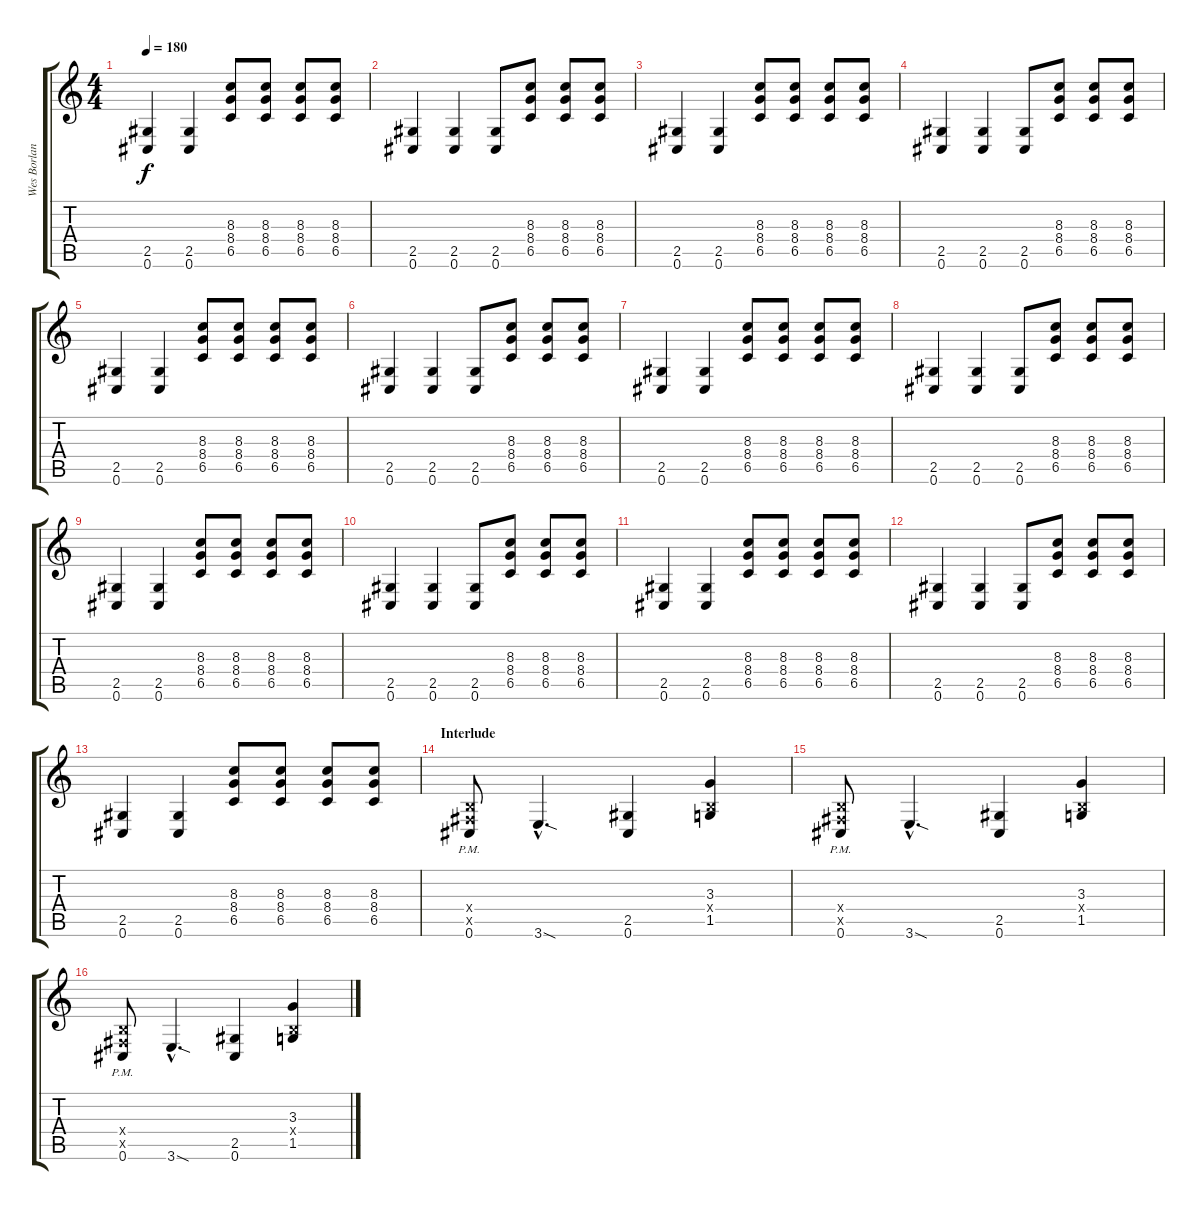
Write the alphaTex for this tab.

\track ("Wes Borland 1" "Wes Borlan") {instrument overdrivenguitar}
\staff {score tabs}
\tuning (Db4 Ab3 E3 B2 Gb2 Db2) {hide}
\ts (4 4)
\tempo 180
\clef g2
\ks c
(2.5 0.6).4{dy f} (2.5 0.6).4 (8.3 8.4 6.5).8 (8.3 8.4 6.5).8 (8.3 8.4 6.5).8 (8.3 8.4 6.5).8 |
(2.5 0.6).4 (2.5 0.6).4 (2.5 0.6).8 (8.3 8.4 6.5).8 (8.3 8.4 6.5).8 (8.3 8.4 6.5).8 |
(2.5 0.6).4 (2.5 0.6).4 (8.3 8.4 6.5).8 (8.3 8.4 6.5).8 (8.3 8.4 6.5).8 (8.3 8.4 6.5).8 |
(2.5 0.6).4 (2.5 0.6).4 (2.5 0.6).8 (8.3 8.4 6.5).8 (8.3 8.4 6.5).8 (8.3 8.4 6.5).8 |
(2.5 0.6).4 (2.5 0.6).4 (8.3 8.4 6.5).8 (8.3 8.4 6.5).8 (8.3 8.4 6.5).8 (8.3 8.4 6.5).8 |
(2.5 0.6).4 (2.5 0.6).4 (2.5 0.6).8 (8.3 8.4 6.5).8 (8.3 8.4 6.5).8 (8.3 8.4 6.5).8 |
(2.5 0.6).4 (2.5 0.6).4 (8.3 8.4 6.5).8 (8.3 8.4 6.5).8 (8.3 8.4 6.5).8 (8.3 8.4 6.5).8 |
(2.5 0.6).4 (2.5 0.6).4 (2.5 0.6).8 (8.3 8.4 6.5).8 (8.3 8.4 6.5).8 (8.3 8.4 6.5).8 |
(2.5 0.6).4 (2.5 0.6).4 (8.3 8.4 6.5).8 (8.3 8.4 6.5).8 (8.3 8.4 6.5).8 (8.3 8.4 6.5).8 |
(2.5 0.6).4 (2.5 0.6).4 (2.5 0.6).8 (8.3 8.4 6.5).8 (8.3 8.4 6.5).8 (8.3 8.4 6.5).8 |
(2.5 0.6).4 (2.5 0.6).4 (8.3 8.4 6.5).8 (8.3 8.4 6.5).8 (8.3 8.4 6.5).8 (8.3 8.4 6.5).8 |
(2.5 0.6).4 (2.5 0.6).4 (2.5 0.6).8 (8.3 8.4 6.5).8 (8.3 8.4 6.5).8 (8.3 8.4 6.5).8 |
(2.5 0.6).4 (2.5 0.6).4 (8.3 8.4 6.5).8 (8.3 8.4 6.5).8 (8.3 8.4 6.5).8 (8.3 8.4 6.5).8 |
\section ("" "Interlude")
(0.4{x} 0.5{x} 0.6{pm}).8 3.6{sod hac}.4{d} (2.5 0.6).4 (3.3 0.4{x} 1.5).4 |
(0.4{x} 0.5{x} 0.6{pm}).8 3.6{sod hac}.4{d} (2.5 0.6).4 (3.3 0.4{x} 1.5).4 |
(0.4{x} 0.5{x} 0.6{pm}).8 3.6{sod hac}.4{d} (2.5 0.6).4 (3.3 0.4{x} 1.5).4
